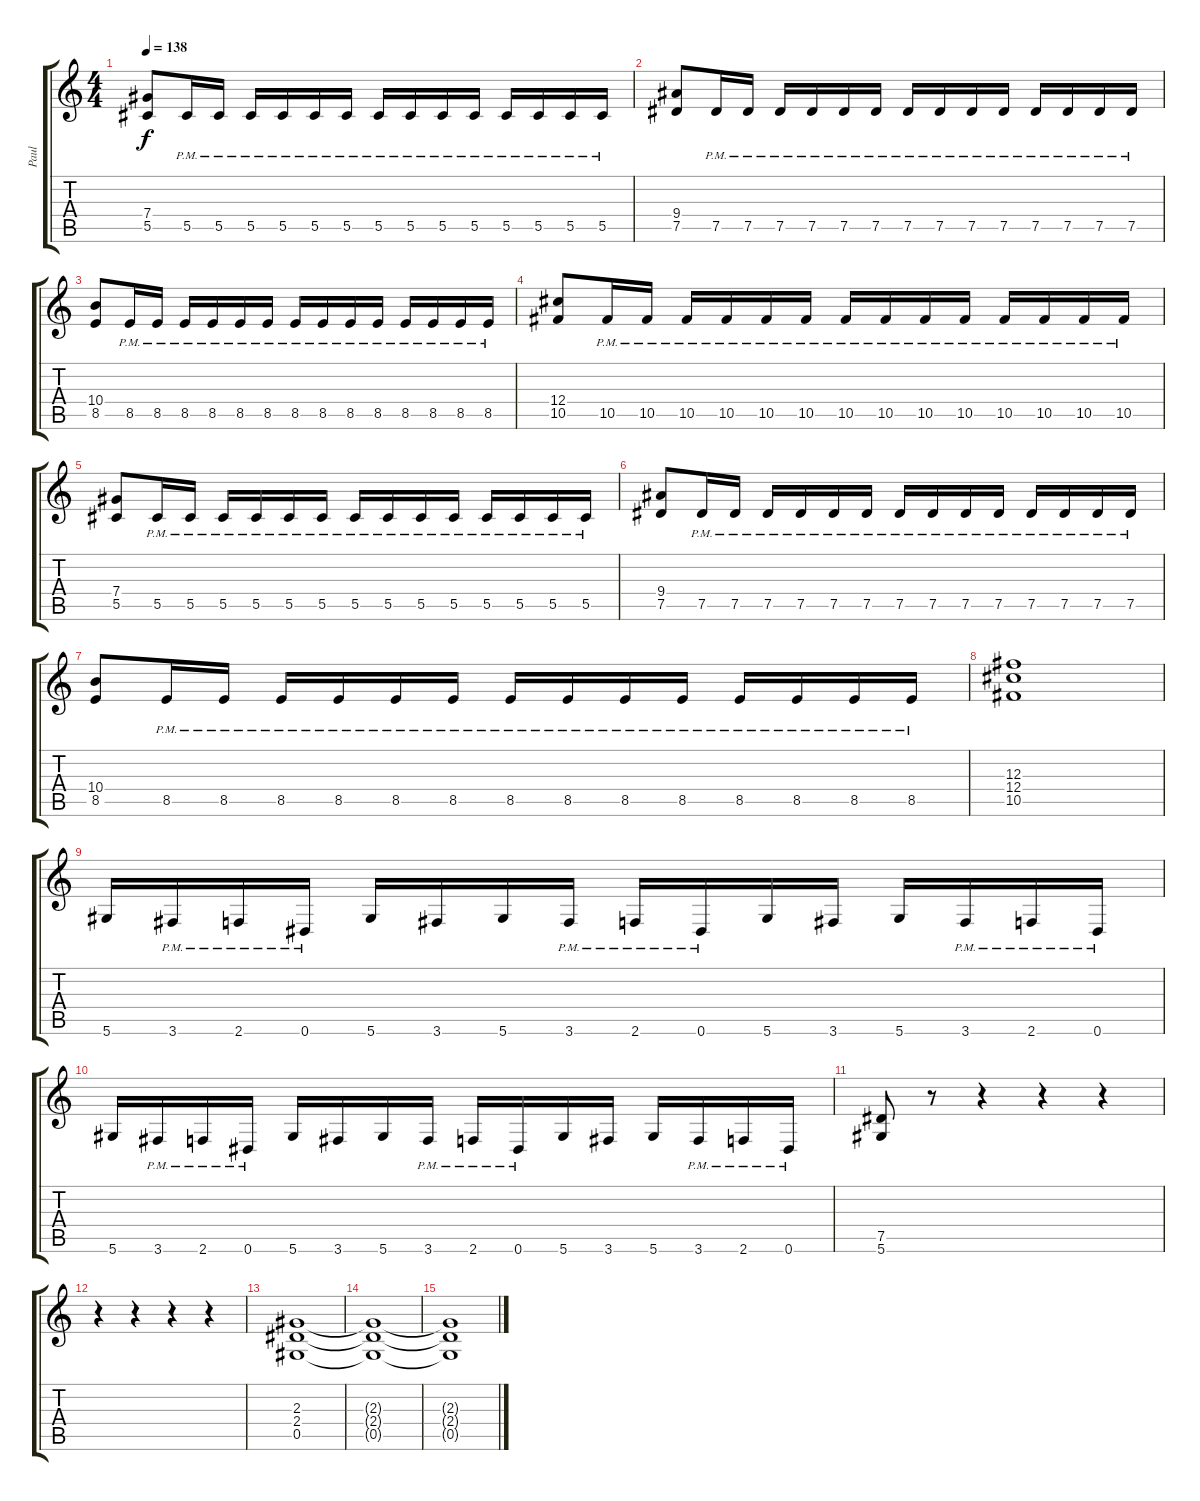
\track ("Paul" "Paul") {instrument overdrivenguitar}
\staff {score tabs}
\tuning (Eb4 Bb3 Gb3 Db3 Ab2 Eb2) {hide}
\ts (4 4)
\tempo 138
\clef g2
\ks c
(7.4 5.5).8{dy f} 5.5{pm}.16 5.5{pm}.16 5.5{pm}.16 5.5{pm}.16 5.5{pm}.16 5.5{pm}.16 5.5{pm}.16 5.5{pm}.16 5.5{pm}.16 5.5{pm}.16 5.5{pm}.16 5.5{pm}.16 5.5{pm}.16 5.5{pm}.16 |
(9.4 7.5).8 7.5{pm}.16 7.5{pm}.16 7.5{pm}.16 7.5{pm}.16 7.5{pm}.16 7.5{pm}.16 7.5{pm}.16 7.5{pm}.16 7.5{pm}.16 7.5{pm}.16 7.5{pm}.16 7.5{pm}.16 7.5{pm}.16 7.5{pm}.16 |
(10.4 8.5).8 8.5{pm}.16 8.5{pm}.16 8.5{pm}.16 8.5{pm}.16 8.5{pm}.16 8.5{pm}.16 8.5{pm}.16 8.5{pm}.16 8.5{pm}.16 8.5{pm}.16 8.5{pm}.16 8.5{pm}.16 8.5{pm}.16 8.5{pm}.16 |
(12.4 10.5).8 10.5{pm}.16 10.5{pm}.16 10.5{pm}.16 10.5{pm}.16 10.5{pm}.16 10.5{pm}.16 10.5{pm}.16 10.5{pm}.16 10.5{pm}.16 10.5{pm}.16 10.5{pm}.16 10.5{pm}.16 10.5{pm}.16 10.5{pm}.16 |
(7.4 5.5).8 5.5{pm}.16 5.5{pm}.16 5.5{pm}.16 5.5{pm}.16 5.5{pm}.16 5.5{pm}.16 5.5{pm}.16 5.5{pm}.16 5.5{pm}.16 5.5{pm}.16 5.5{pm}.16 5.5{pm}.16 5.5{pm}.16 5.5{pm}.16 |
(9.4 7.5).8 7.5{pm}.16 7.5{pm}.16 7.5{pm}.16 7.5{pm}.16 7.5{pm}.16 7.5{pm}.16 7.5{pm}.16 7.5{pm}.16 7.5{pm}.16 7.5{pm}.16 7.5{pm}.16 7.5{pm}.16 7.5{pm}.16 7.5{pm}.16 |
(10.4 8.5).8 8.5{pm}.16 8.5{pm}.16 8.5{pm}.16 8.5{pm}.16 8.5{pm}.16 8.5{pm}.16 8.5{pm}.16 8.5{pm}.16 8.5{pm}.16 8.5{pm}.16 8.5{pm}.16 8.5{pm}.16 8.5{pm}.16 8.5{pm}.16 |
(12.3 12.4 10.5).1 |
5.6.16 3.6{pm}.16 2.6{pm}.16 0.6{pm}.16 5.6.16 3.6.16 5.6.16 3.6{pm}.16 2.6{pm}.16 0.6{pm}.16 5.6.16 3.6.16 5.6.16 3.6{pm}.16 2.6{pm}.16 0.6{pm}.16 |
5.6.16 3.6{pm}.16 2.6{pm}.16 0.6{pm}.16 5.6.16 3.6.16 5.6.16 3.6{pm}.16 2.6{pm}.16 0.6{pm}.16 5.6.16 3.6.16 5.6.16 3.6{pm}.16 2.6{pm}.16 0.6{pm}.16 |
(7.5 5.6).8 r.8 r.4 r.4 r.4 |
r.4 r.4 r.4 r.4 |
(2.3 2.4 0.5).1 |
(2.3{t} 2.4{t} 0.5{t}).1 |
(2.3{t} 2.4{t} 0.5{t}).1
